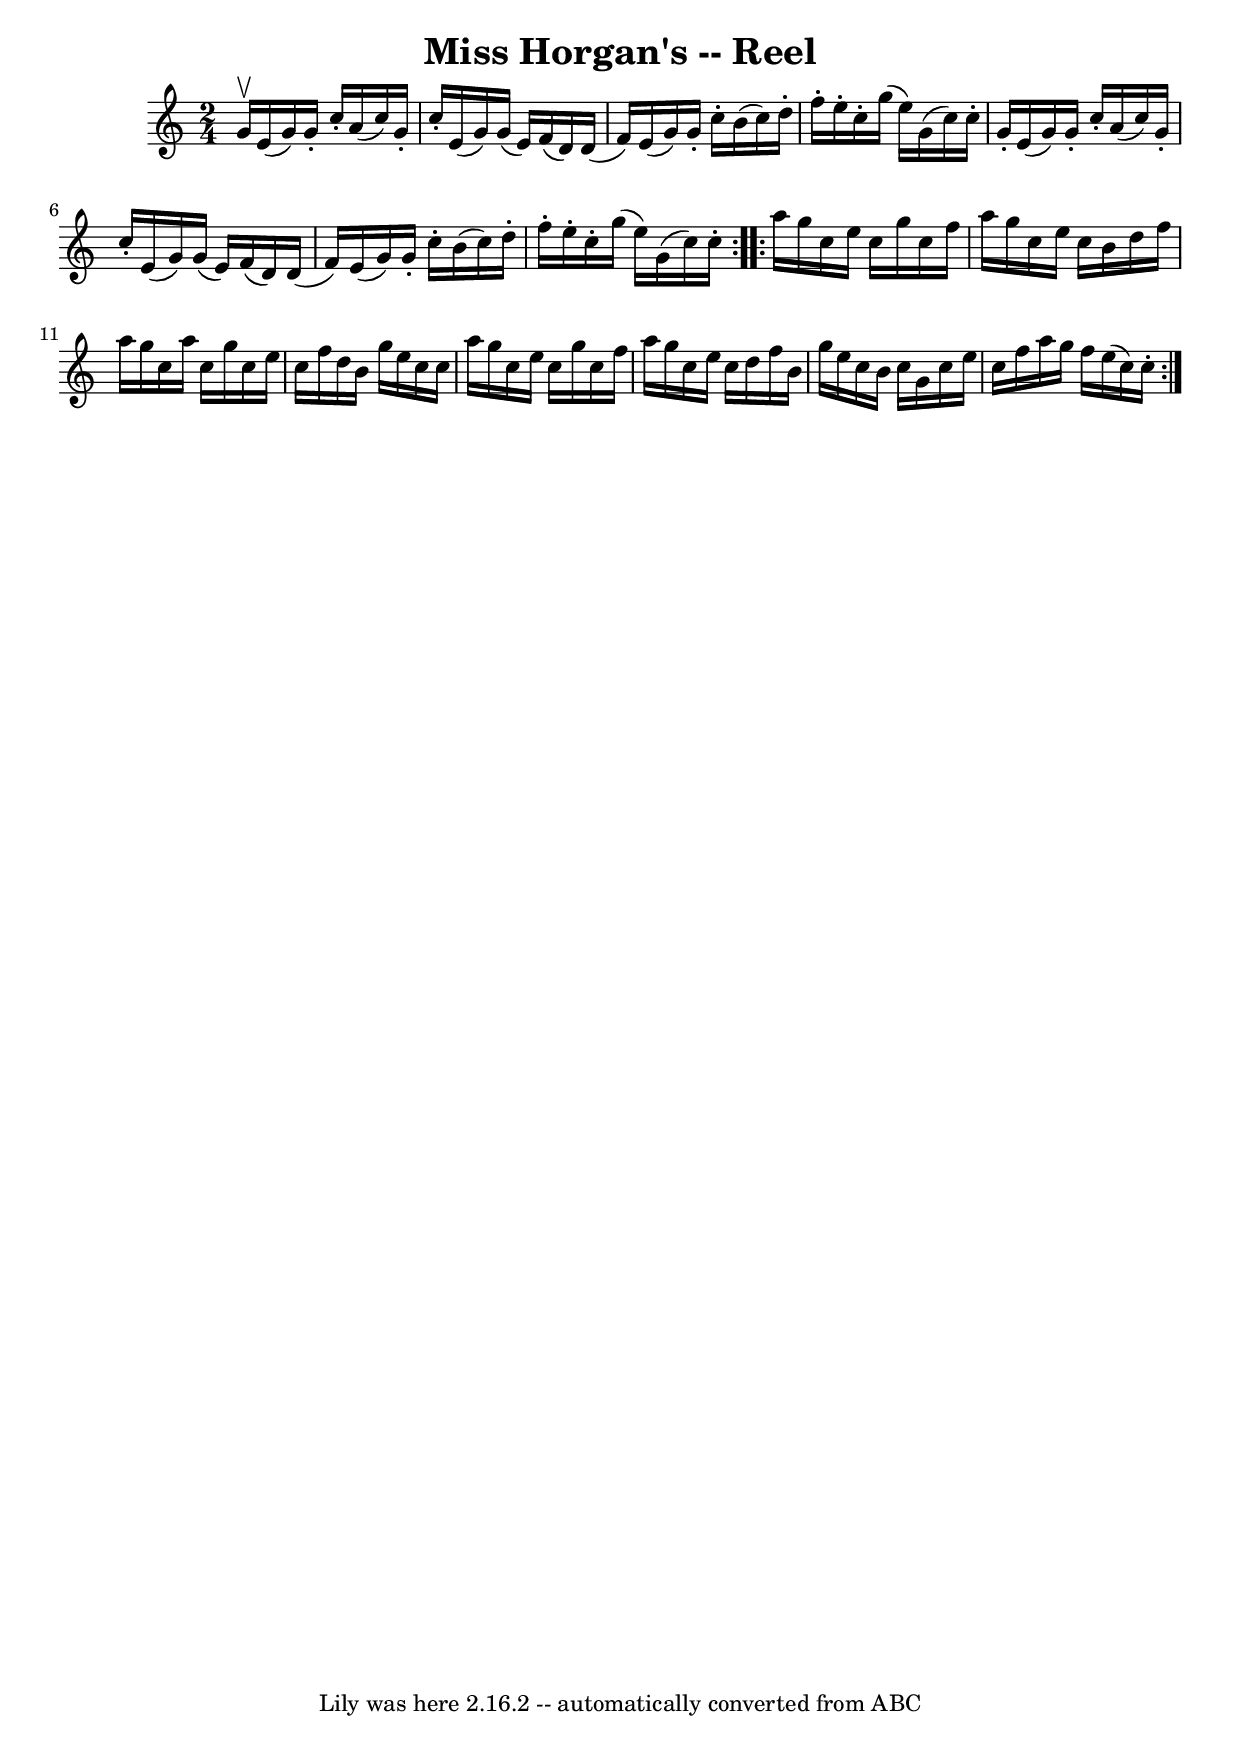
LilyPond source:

\version "2.16.2"
\include "Mammoth.ily"
\header {
  %% book = "Ryan's Mammoth Collection"
  crossRefNumber = "1"
  footnotes = "\\\\216"
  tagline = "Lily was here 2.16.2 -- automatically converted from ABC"
  title = "Miss Horgan's -- Reel"

}
voicedefault =  {



  \repeat volta 2 {

    \time 2/4
    \key c \major
    g'16^\upbow |
    e'16 (g'16) g'16-. c''16-. a'16 (c''16) g'16-. c''16-. |
    e'16 (g'16 ) g'16 (e'16) f'16 (d'16) d'16 (f'16) |
    e'16 (g'16) g'16-. c''16-. b'16 (c''16) d''16-. f''16-. |
    e''16-. c''16-. g''16 (e''16) g'16 (c''16) c''16-. g'16-. |
    e'16 (g'16) g'16-. c''16-. a'16 (c''16) g'16-. c''16-. |
    e'16 (g'16) g'16 ( e'16) f'16 (d'16) d'16 (f'16) |
    e'16 (g'16) g'16-. c''16-. b'16 (c''16) d''16-. f''16-. |
    
    e''16-. c''16-. g''16 (e''16) g'16 (c''16) c''16-. 
  }   
  
  \repeat volta 2 {
    a''16 |
    g''16 c''16 e''16 c''16 g''16 c''16 f''16 a''16 |
    g''16 c''16 e''16 c''16 b'16 d''16 f''16 a''16 |
    g''16 c''16 a''16 c''16 g''16 c''16 e''16 c''16 |
    f''16 d''16 b'16 g''16 e''16 c''16 c''16 a''16 |
    g''16 c''16 e''16 c''16 g''16 c''16 f''16 a''16 |
    g''16 c''16 e''16 c''16 d''16 f''16 b'16 g''16 |
    e''16 c''16 b'16 c''16 g'16 c''16 e''16 c''16 |
    f''16   
    a''16 g''16 f''16 e''16 (c''16) c''16-.   
  }   

}

\score{
  <<

    \context Staff="default"
    {
      \voicedefault 
      
    }

  >>
  \layout {
    
  }
  \midi {
  }

}
